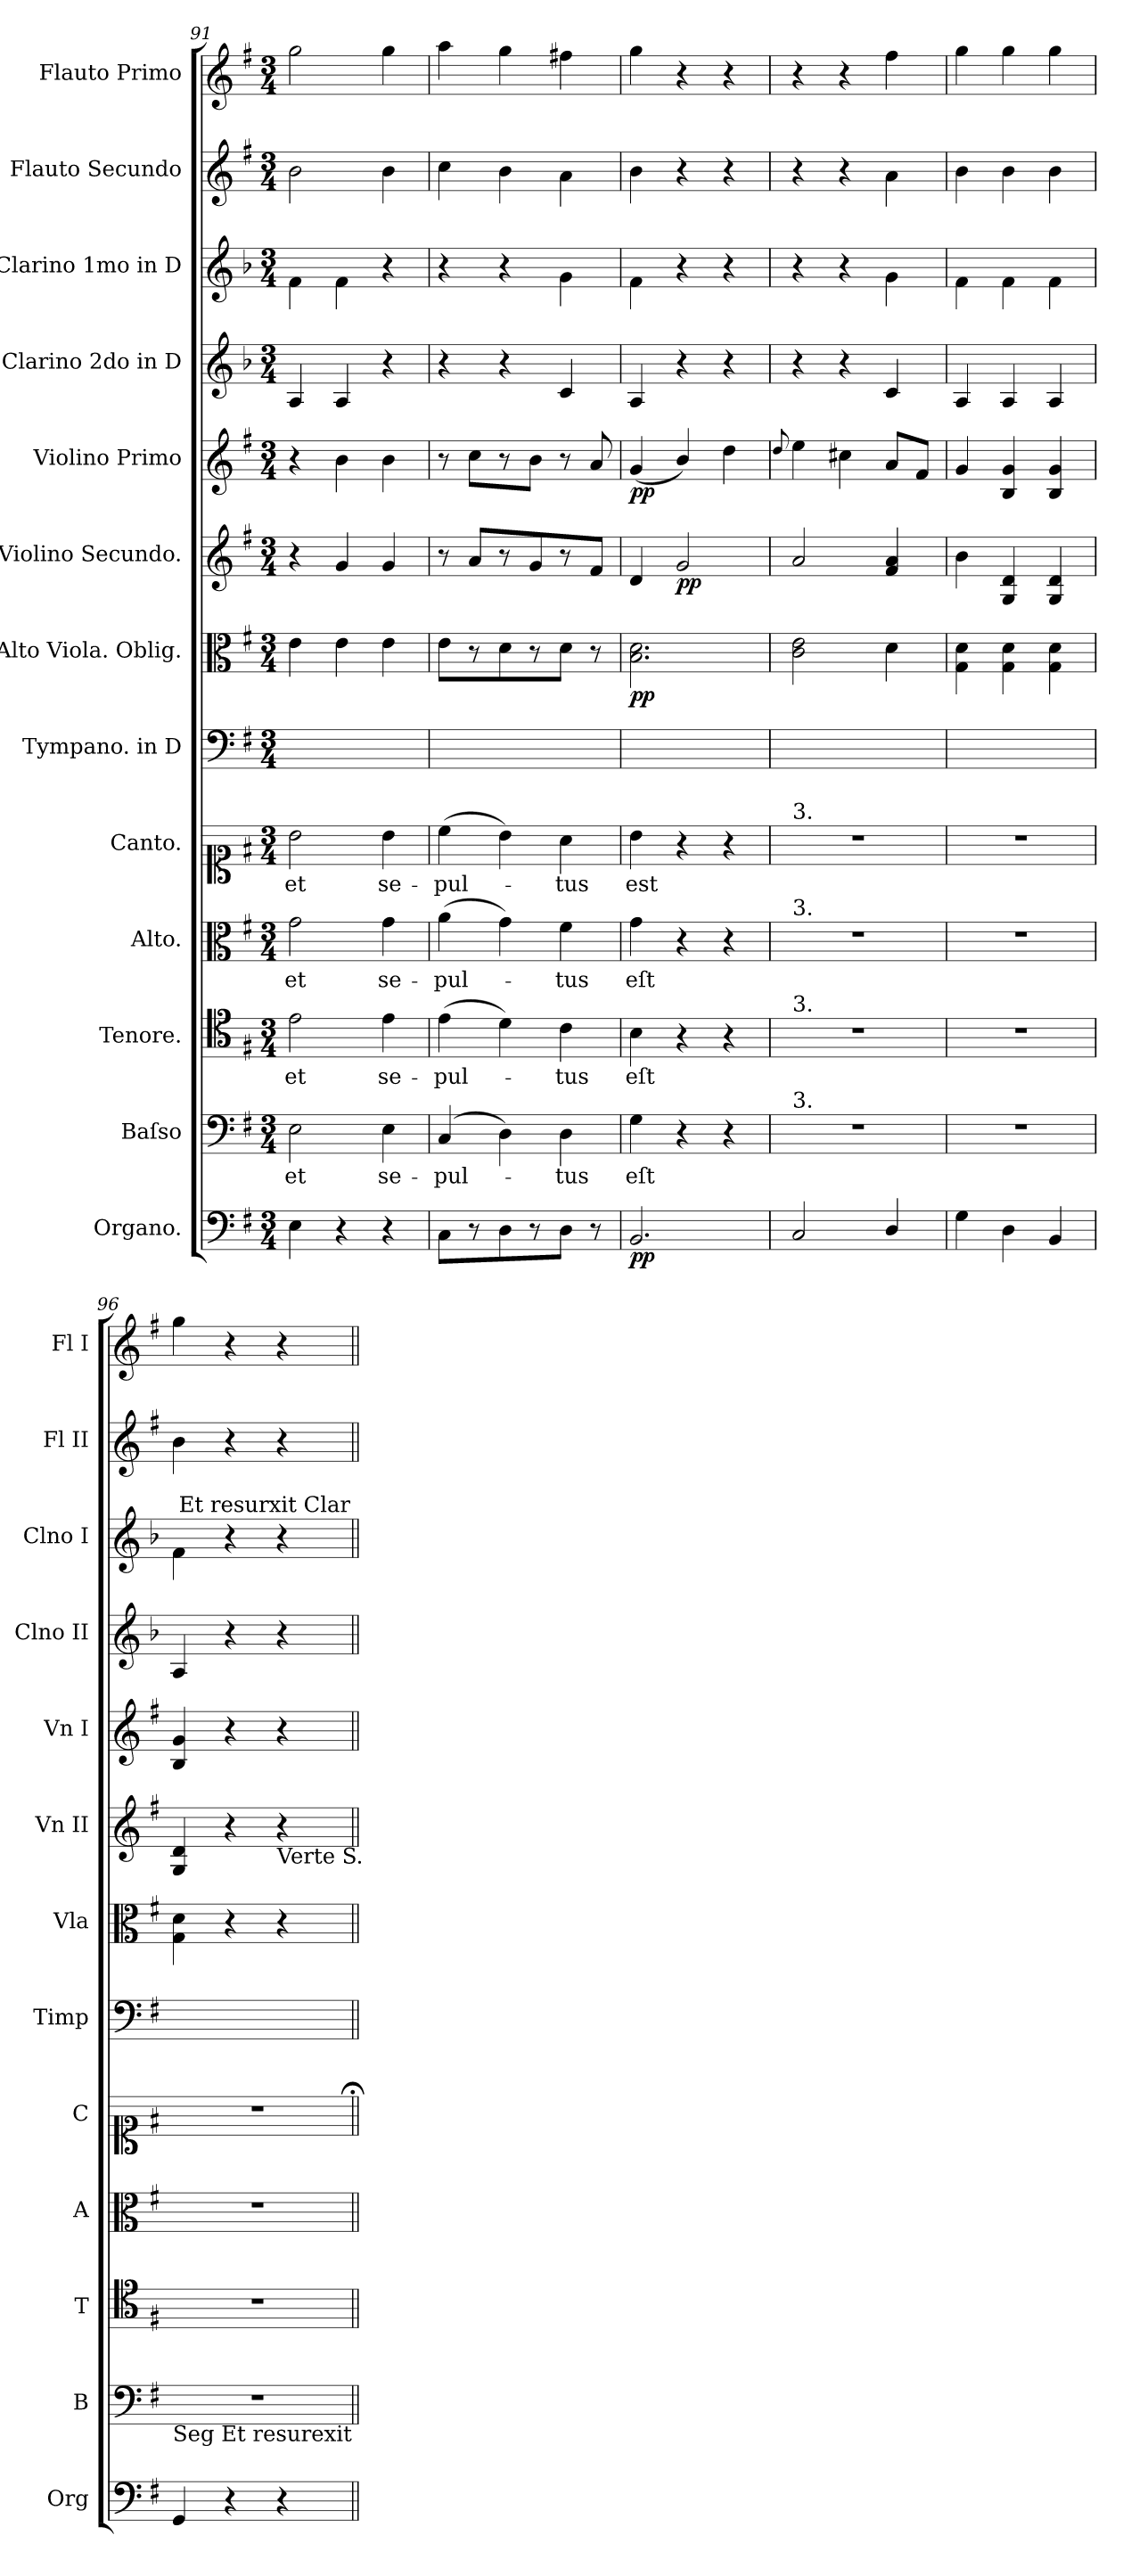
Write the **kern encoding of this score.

**kern	**dynam	**kern	**text	**kern	**text	**kern	**text	**kern	**text	**kern	**kern	**dynam	**kern	**dynam	**kern	**dynam	**kern	**kern	**kern	**kern
*part13	*part13	*part12	*part12	*part11	*part11	*part10	*part10	*part9	*part9	*part8	*part7	*part7	*part6	*part6	*part5	*part5	*part4	*part3	*part2	*part1
*staff13	*staff13	*staff12	*staff12	*staff11	*staff11	*staff10	*staff10	*staff9	*staff9	*staff8	*staff7	*staff7	*staff6	*staff6	*staff5	*staff5	*staff4	*staff3	*staff2	*staff1
*I"Organo.	*	*I"Baſso	*	*I"Tenore.	*	*I"Alto.	*	*I"Canto.	*	*I"Tympano. in D	*I"Alto Viola. Oblig.	*	*I"Violino Secundo.	*	*I"Violino Primo	*	*I"Clarino 2do in D	*I"Clarino 1mo in D	*I"Flauto Secundo	*I"Flauto Primo
*I'Org	*	*I'B	*	*I'T	*	*I'A	*	*I'C	*	*I'Timp	*I'Vla	*	*I'Vn II	*	*I'Vn I	*	*I'Clno II	*I'Clno I	*I'Fl II	*I'Fl I
*clefF4	*	*clefF4	*	*clefC4	*	*clefC3	*	*clefC1	*	*clefF4	*clefC3	*	*clefG2	*	*clefG2	*	*clefG2	*clefG2	*clefG2	*clefG2
*	*	*	*	*	*	*	*	*	*	*	*	*	*	*	*	*	*ITrd-1c-2	*ITrd-1c-2	*	*
*k[f#]	*	*k[f#]	*	*k[f#]	*	*k[f#]	*	*k[f#]	*	*k[f#]	*k[f#]	*	*k[f#]	*	*k[f#]	*	*k[f#]	*k[f#]	*k[f#]	*k[f#]
*M3/4	*	*M3/4	*	*M3/4	*	*M3/4	*	*M3/4	*	*M3/4	*M3/4	*	*M3/4	*	*M3/4	*	*M3/4	*M3/4	*M3/4	*M3/4
=91	=91	=91	=91	=91	=91	=91	=91	=91	=91	=91	=91	=91	=91	=91	=91	=91	=91	=91	=91	=91
4E\	.	2E\	et	2e\	et	2g\	et	2b\	et	2.ryy	4e\	.	4r	.	4r	.	4B/	4g\	2b\	2gg\
4r	.	.	.	.	.	.	.	.	.	.	4e\	.	4g/	.	4b\	.	4B/	4g\	.	.
4r	.	4E\	se-	4e\	se-	4g\	se-	4b\	se-	.	4e\	.	4g/	.	4b\	.	4r	4r	4b\	4gg\
=92	=92	=92	=92	=92	=92	=92	=92	=92	=92	=92	=92	=92	=92	=92	=92	=92	=92	=92	=92	=92
8C\L	.	(4C/	-pul-	(4e\	-pul-	(4a\	-pul-	(4cc\	-pul-	2.ryy	8e\L	.	8r	.	8r	.	4r	4r	4cc\	4aa\
8r	.	.	.	.	.	.	.	.	.	.	8r	.	8a/L	.	8cc\L	.	.	.	.	.
8D\	.	4D\)	.	4d\)	.	4g\)	.	4b\)	.	.	8d\	.	8r	.	8r	.	4r	4r	4b\	4gg\
8r	.	.	.	.	.	.	.	.	.	.	8r	.	8g/	.	8b\J	.	.	.	.	.
8D\J	.	4D\	-tus	4c\	-tus	4f#\	-tus	4a\	-tus	.	8d\J	.	8r	.	8r	.	4d/	4a\	4a\	4ff#X\
8r	.	.	.	.	.	.	.	.	.	.	8r	.	8f#/J	.	8a/	.	.	.	.	.
=93	=93	=93	=93	=93	=93	=93	=93	=93	=93	=93	=93	=93	=93	=93	=93	=93	=93	=93	=93	=93
2.BB/	pp	4G\	eſt	4B\	eſt	4g\	eſt	4b\	est	2.ryy	2.B\ 2.d\	pp	4d/	.	(4g/	pp	4B/	4g\	4b\	4gg\
.	.	4r	.	4r	.	4r	.	4r	.	.	.	.	2g/	pp	4b/)	.	4r	4r	4r	4r
.	.	4r	.	4r	.	4r	.	4r	.	.	.	.	.	.	4dd\	.	4r	4r	4r	4r
=94	=94	=94	=94	=94	=94	=94	=94	=94	=94	=94	=94	=94	=94	=94	=94	=94	=94	=94	=94	=94
.	.	.	.	.	.	.	.	.	.	.	.	.	.	.	8qqdd/	.	.	.	.	.
!	!	!	!	!	!	!	!	!LO:TX:a:t=3.	!	!	!	!	!	!	!	!	!	!	!	!
!	!	!	!	!	!	!LO:TX:a:t=3.	!	!	!	!	!	!	!	!	!	!	!	!	!	!
!	!	!	!	!LO:TX:a:t=3.	!	!	!	!	!	!	!	!	!	!	!	!	!	!	!	!
!	!	!LO:TX:a:t=3.	!	!	!	!	!	!	!	!	!	!	!	!	!	!	!	!	!	!
2C/	.	2.r	.	2.r	.	2.r	.	2.r	.	2.ryy	2c\ 2e\	.	2a/	.	4ee\	.	4r	4r	4r	4r
.	.	.	.	.	.	.	.	.	.	.	.	.	.	.	4cc#X\	.	4r	4r	4r	4r
4D/	.	.	.	.	.	.	.	.	.	.	4d\	.	4f#/ 4a/	.	8a/L	.	4d/	4a\	4a\	4ff#\
.	.	.	.	.	.	.	.	.	.	.	.	.	.	.	8f#/J	.	.	.	.	.
=95	=95	=95	=95	=95	=95	=95	=95	=95	=95	=95	=95	=95	=95	=95	=95	=95	=95	=95	=95	=95
4G\	.	2.r	.	2.r	.	2.r	.	2.r	.	2.ryy	4G\ 4d\	.	4b\	.	4g/	.	4B/	4g\	4b\	4gg\
4D\	.	.	.	.	.	.	.	.	.	.	4G\ 4d\	.	4G/ 4d/	.	4B/ 4g/	.	4B/	4g\	4b\	4gg\
4BB/	.	.	.	.	.	.	.	.	.	.	4G\ 4d\	.	4G/ 4d/	.	4B/ 4g/	.	4B/	4g\	4b\	4gg\
=96	=96	=96	=96	=96	=96	=96	=96	=96	=96	=96	=96	=96	=96	=96	=96	=96	=96	=96	=96	=96
!	!	!LO:TX:b:t=Seg Et resurexit	!	!	!	!	!	!	!	!	!	!	!	!	!	!	!	!	!	!
4GG/	.	2.r	.	2.r	.	2.r	.	2.r	.	2.ryy	4G\ 4d\	.	4G/ 4d/	.	4B/ 4g/	.	4B/	4g\	4b\	4gg\
4r	.	.	.	.	.	.	.	.	.	.	4r	.	4r	.	4r	.	4r	4r	4r	4r
!	!	!	!	!	!	!	!	!	!	!	!	!	!LO:TX:b:t=Verte S.	!	!	!	!	!	!	!
4r	.	.	.	.	.	.	.	.	.	.	4r	.	4r	.	4r	.	4r	4r	4r	4r
!	!	!	!	!	!	!	!	!	!	!	!	!	!	!	!	!	!	!LO:TX:a:t=Et resurxit Clar	!	!
=||	=||	=||	=||	=||	=||	=||	=||	=||;	=||	=||	=||	=||	=||	=||	=||	=||	=||	=||	=||	=||
*-	*-	*-	*-	*-	*-	*-	*-	*-	*-	*-	*-	*-	*-	*-	*-	*-	*-	*-	*-	*-
